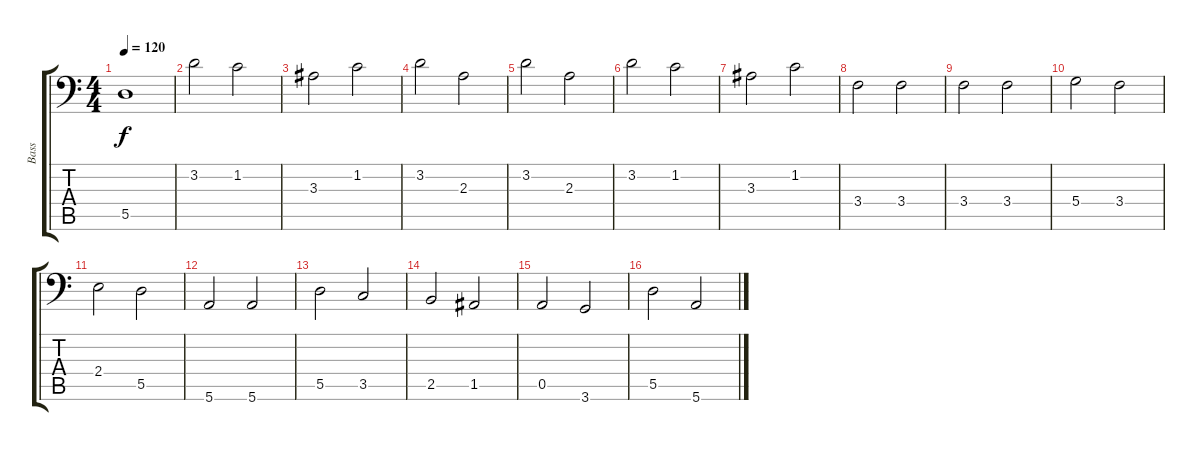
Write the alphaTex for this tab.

\track ("Bass" "Bass") {instrument electricbassfinger}
\staff {score tabs}
\tuning (E3 B2 G2 D2 A1 E1) {hide}
\ts (4 4)
\tempo 120
\clef f4
\ks c
5.5.1{dy f} |
3.2.2 1.2.2 |
3.3.2 1.2.2 |
3.2.2 2.3.2 |
3.2.2 2.3.2 |
3.2.2 1.2.2 |
3.3.2 1.2.2 |
3.4.2 3.4.2 |
3.4.2 3.4.2 |
5.4.2 3.4.2 |
2.4.2 5.5.2 |
5.6.2 5.6.2 |
5.5.2 3.5.2 |
2.5.2 1.5.2 |
0.5.2 3.6.2 |
5.5.2 5.6.2
